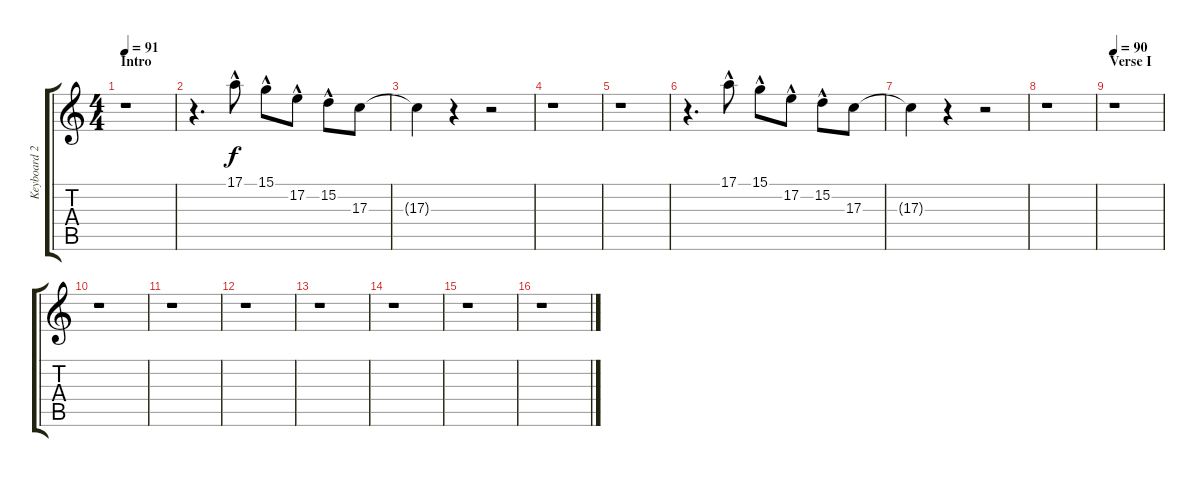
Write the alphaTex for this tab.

\track ("Keyboard 2" "Keyboard 2") {instrument electricpiano1}
\staff {score tabs}
\tuning (E4 B3 G3 D3 A2 E2) {hide}
\ts (4 4)
\section ("" "Intro")
\tempo 91
\clef g2
\ks c
r.1{dy f instrument electricpiano1} |
r.4{d} 17.1{hac}.8{volume 11 balance 11} 15.1{hac}.8 17.2{hac}.8 15.2{hac}.8 17.3.8 |
17.3{t}.4 r.4 r.2 |
r.1 |
r.1 |
r.4{d} 17.1{hac}.8 15.1{hac}.8 17.2{hac}.8 15.2{hac}.8 17.3.8 |
17.3{t}.4 r.4 r.2 |
r.1 |
\section ("" "Verse I")
\tempo 90
r.1 |
r.1 |
r.1 |
r.1 |
r.1 |
r.1 |
r.1 |
r.1
